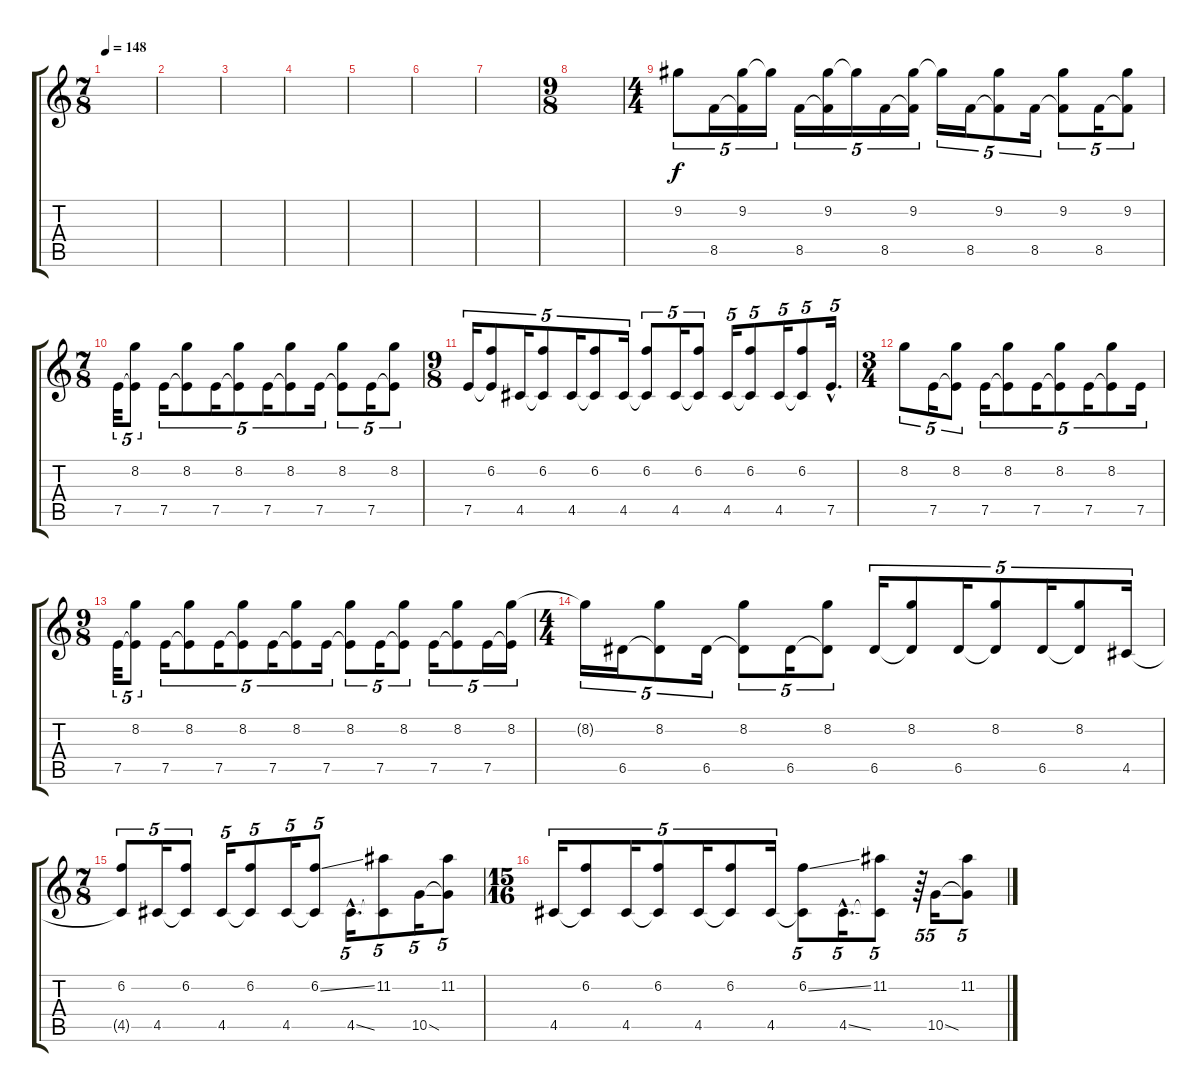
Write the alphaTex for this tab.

\track "" {instrument electricguitarjazz}
\staff {score tabs}
\tuning (E4 B3 G3 D3 A2 E2) {hide}
\ts (7 8)
\tempo 148
\clef g2
\ks c
|
|
|
|
|
|
|
\ts (9 8)
|
\ts (4 4)
9.2.8{tu (5 4)} 8.5.16{tu (5 4)} (9.2 8.5{t}).16{tu (5 4)} 9.2{t}.16{tu (5 4)} 8.5.16{tu (5 4)} (9.2 8.5{t}).16{tu (5 4)} 9.2{t}.16{tu (5 4)} 8.5.16{tu (5 4)} (9.2 8.5{t}).16{tu (5 4)} 9.2{t}.16{tu (5 4)} 8.5.16{tu (5 4)} (9.2 8.5{t}).8{tu (5 4)} 8.5.16{tu (5 4)} (9.2 8.5{t}).8{tu (5 4)} 8.5.16{tu (5 4)} (9.2 8.5{t}).8{tu (5 4)} |
\ts (7 8)
7.5.32{tu (5 4)} (8.2 7.5{t}).8{tu (5 4)} 7.5.16{tu (5 4)} (8.2 7.5{t}).8{tu (5 4)} 7.5.16{tu (5 4)} (8.2 7.5{t}).8{tu (5 4)} 7.5.16{tu (5 4)} (8.2 7.5{t}).8{tu (5 4)} 7.5.16{tu (5 4)} (8.2 7.5{t}).8{tu (5 4)} 7.5.16{tu (5 4)} (8.2 7.5{t}).8{tu (5 4)} |
\ts (9 8)
7.5.16{tu (5 4)} (6.2 7.5{t}).8{tu (5 4)} 4.5.16{tu (5 4)} (6.2 4.5{t}).8{tu (5 4)} 4.5.16{tu (5 4)} (6.2 4.5{t}).8{tu (5 4)} 4.5.16{tu (5 4)} (6.2 4.5{t}).8{tu (5 4)} 4.5.16{tu (5 4)} (6.2 4.5{t}).8{tu (5 4)} 4.5.16{tu (5 4)} (6.2 4.5{t}).8{tu (5 4)} 4.5.16{tu (5 4)} (6.2 4.5{t}).8{tu (5 4)} 7.5{hac}.16{d tu (5 4)} |
\ts (3 4)
8.2.8{tu (5 4)} 7.5.16{tu (5 4)} (8.2 7.5{t}).8{tu (5 4)} 7.5.16{tu (5 4)} (8.2 7.5{t}).8{tu (5 4)} 7.5.16{tu (5 4)} (8.2 7.5{t}).8{tu (5 4)} 7.5.16{tu (5 4)} (8.2 7.5{t}).8{tu (5 4)} 7.5.16{tu (5 4)} |
\ts (9 8)
7.5.32{tu (5 4)} (8.2 7.5{t}).8{tu (5 4)} 7.5.16{tu (5 4)} (8.2 7.5{t}).8{tu (5 4)} 7.5.16{tu (5 4)} (8.2 7.5{t}).8{tu (5 4)} 7.5.16{tu (5 4)} (8.2 7.5{t}).8{tu (5 4)} 7.5.16{tu (5 4)} (8.2 7.5{t}).8{tu (5 4)} 7.5.16{tu (5 4)} (8.2 7.5{t}).8{tu (5 4)} 7.5.16{tu (5 4)} (8.2 7.5{t}).8{tu (5 4)} 7.5.16{tu (5 4)} (8.2 7.5{t}).16{tu (5 4)} |
\ts (4 4)
8.2{t}.16{tu (5 4)} 6.5.16{tu (5 4)} (8.2 6.5{t}).8{tu (5 4)} 6.5.16{tu (5 4)} (8.2 6.5{t}).8{tu (5 4)} 6.5.16{tu (5 4)} (8.2 6.5{t}).8{tu (5 4)} 6.5.16{tu (5 4)} (8.2 6.5{t}).8{tu (5 4)} 6.5.16{tu (5 4)} (8.2 6.5{t}).8{tu (5 4)} 6.5.16{tu (5 4)} (8.2 6.5{t}).8{tu (5 4)} 4.5.16{tu (5 4)} |
\ts (7 8)
(6.2 4.5{t}).8{tu (5 4)} 4.5.16{tu (5 4)} (6.2 4.5{t}).8{tu (5 4)} 4.5.16{tu (5 4)} (6.2 4.5{t}).8{tu (5 4)} 4.5.16{tu (5 4)} (6.2{ss} 4.5{t}).8{tu (5 4)} 4.5{ss hac}.16{d tu (5 4)} (11.2 4.5{t}).8{tu (5 4)} 10.5{ss}.16{tu (5 4)} (11.2 10.5{t}).8{tu (5 4)} |
\ts (15 16)
4.5.16{tu (5 4)} (6.2 4.5{t}).8{tu (5 4)} 4.5.16{tu (5 4)} (6.2 4.5{t}).8{tu (5 4)} 4.5.16{tu (5 4)} (6.2 4.5{t}).8{tu (5 4)} 4.5.16{tu (5 4)} (6.2{ss} 4.5{t}).8{tu (5 4)} 4.5{ss hac}.16{d tu (5 4)} (11.2 4.5{t}).8{tu (5 4)} r.64{tu (5 4)} 10.5{ss}.16{tu (5 4)} (11.2 10.5{t}).8{tu (5 4)}
